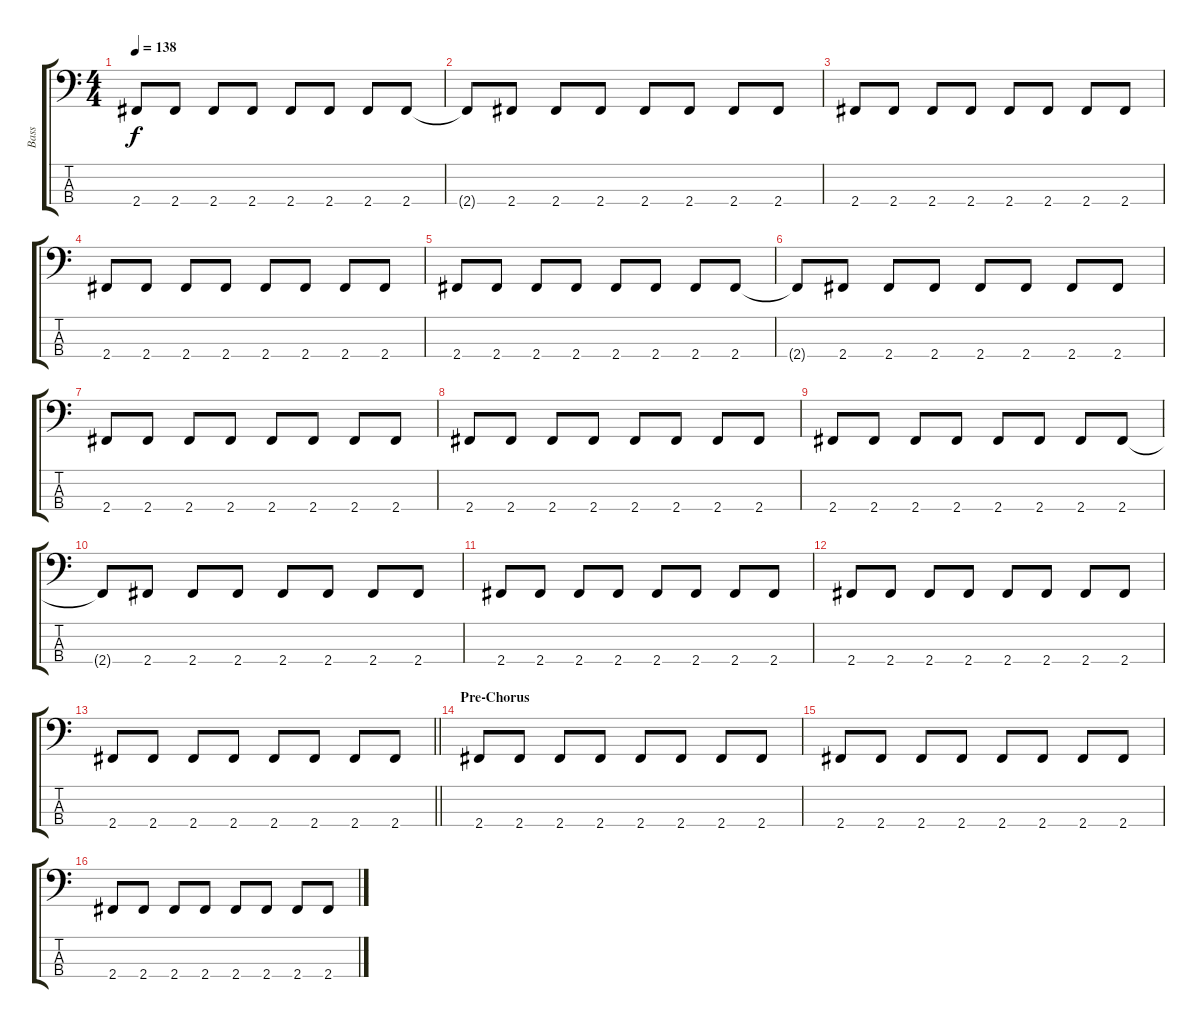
\track ("Bass" "Bass") {instrument electricbasspick}
\staff {score tabs}
\tuning (G2 D2 A1 E1) {hide}
\ts (4 4)
\tempo 138
\clef f4
\ks c
2.4.8{dy f} 2.4.8 2.4.8 2.4.8 2.4.8 2.4.8 2.4.8 2.4.8 |
2.4{t}.8 2.4.8 2.4.8 2.4.8 2.4.8 2.4.8 2.4.8 2.4.8 |
2.4.8 2.4.8 2.4.8 2.4.8 2.4.8 2.4.8 2.4.8 2.4.8 |
2.4.8 2.4.8 2.4.8 2.4.8 2.4.8 2.4.8 2.4.8 2.4.8 |
2.4.8 2.4.8 2.4.8 2.4.8 2.4.8 2.4.8 2.4.8 2.4.8 |
2.4{t}.8 2.4.8 2.4.8 2.4.8 2.4.8 2.4.8 2.4.8 2.4.8 |
2.4.8 2.4.8 2.4.8 2.4.8 2.4.8 2.4.8 2.4.8 2.4.8 |
2.4.8 2.4.8 2.4.8 2.4.8 2.4.8 2.4.8 2.4.8 2.4.8 |
2.4.8 2.4.8 2.4.8 2.4.8 2.4.8 2.4.8 2.4.8 2.4.8 |
2.4{t}.8 2.4.8 2.4.8 2.4.8 2.4.8 2.4.8 2.4.8 2.4.8 |
2.4.8 2.4.8 2.4.8 2.4.8 2.4.8 2.4.8 2.4.8 2.4.8 |
2.4.8 2.4.8 2.4.8 2.4.8 2.4.8 2.4.8 2.4.8 2.4.8 |
\barLineRight lightlight
2.4.8 2.4.8 2.4.8 2.4.8 2.4.8 2.4.8 2.4.8 2.4.8 |
\section ("" "Pre-Chorus")
2.4.8 2.4.8 2.4.8 2.4.8 2.4.8 2.4.8 2.4.8 2.4.8 |
2.4.8 2.4.8 2.4.8 2.4.8 2.4.8 2.4.8 2.4.8 2.4.8 |
2.4.8 2.4.8 2.4.8 2.4.8 2.4.8 2.4.8 2.4.8 2.4.8
